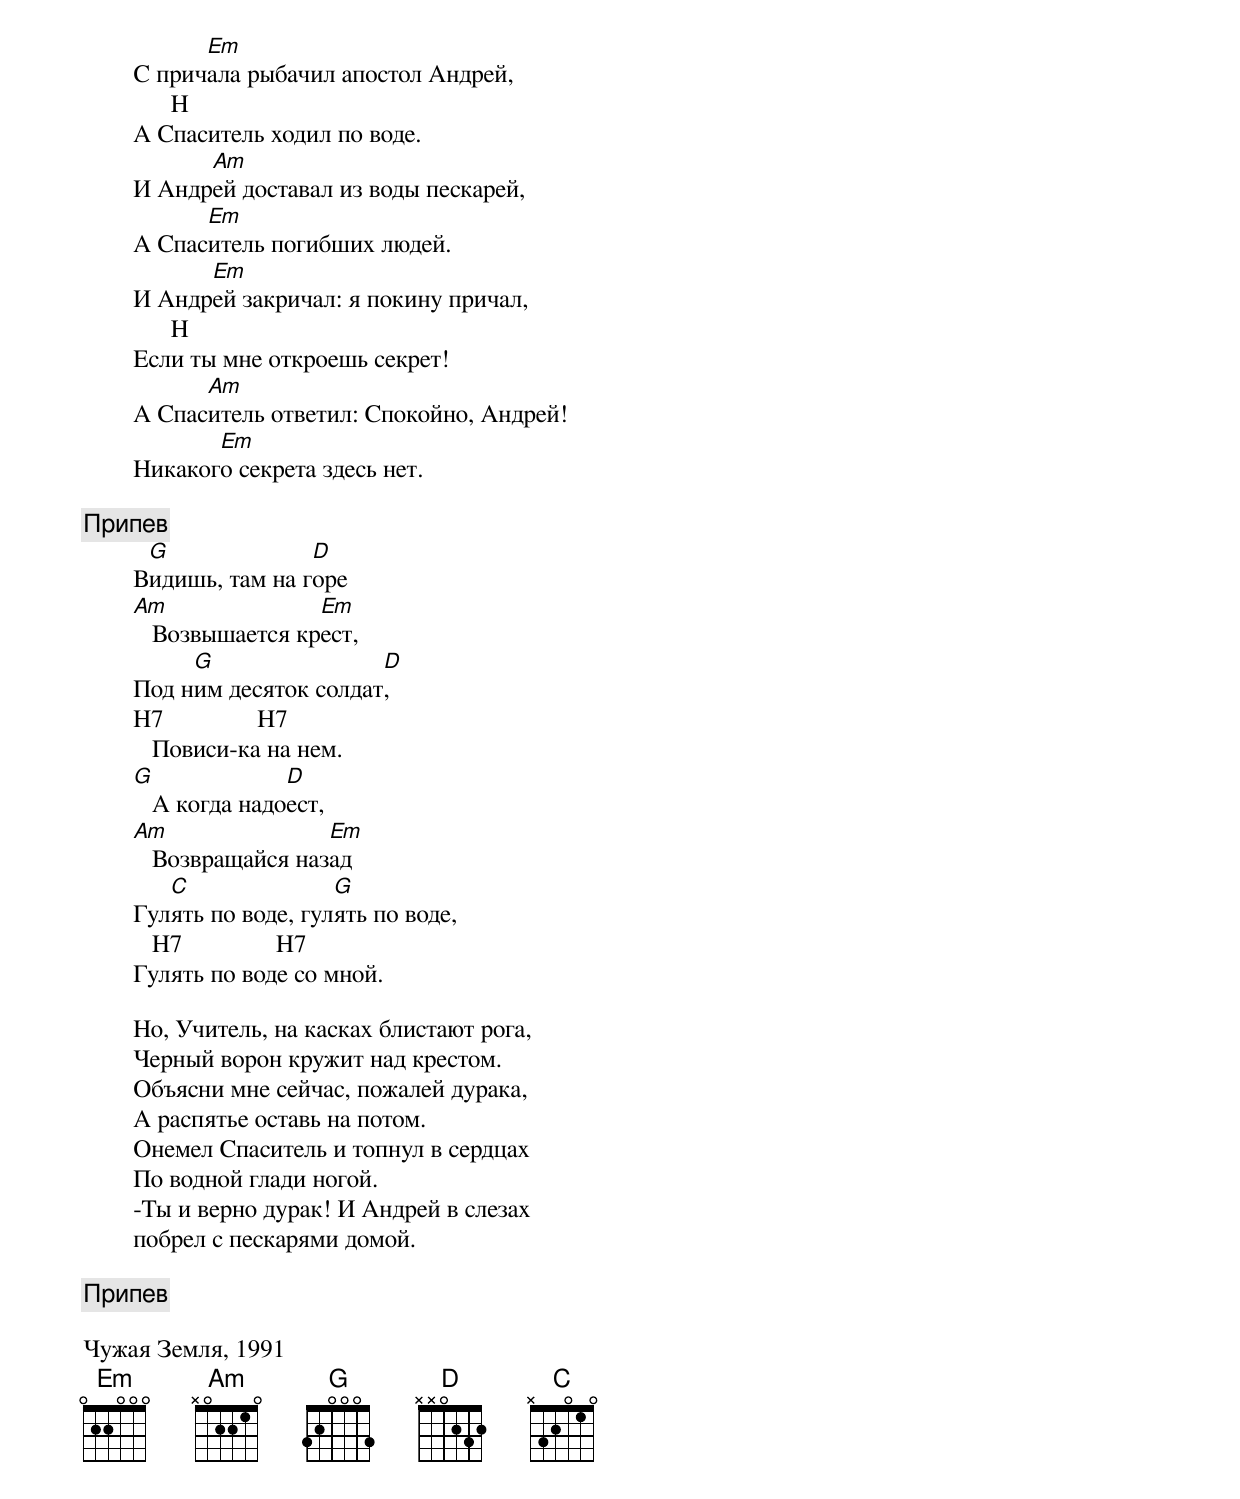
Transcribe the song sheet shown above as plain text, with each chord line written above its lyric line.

	      Em
	С причала рыбачил апостол Андрей,
	      H
	А Спаситель ходил по воде.
	      Am
	И Андрей доставал из воды пескарей,
	      Em
	А Спаситель погибших людей.
	      Em
	И Андрей закричал: я покину причал,
	      H
	Если ты мне откроешь секрет!
	      Am
	А Спаситель ответил: Спокойно, Андрей!
	       Em
	Никакого секрета здесь нет.

	[Припев]
	 G              D
	Видишь, там на горе
	Am               Em
	   Возвышается крест,
	     G                D
	Под ним десяток солдат,
	H7               H7
	   Повиси-ка на нем.
	G              D
	   А когда надоест,
	Am                Em
	   Возвращайся назад
	   C               G
	Гулять по воде, гулять по воде,
	   H7               H7
	Гулять по воде со мной.

	Но, Учитель, на касках блистают рога,
	Черный ворон кружит над крестом.
	Объясни мне сейчас, пожалей дурака,
	А распятье оставь на потом.
	Онемел Спаситель и топнул в сердцах
	По водной глади ногой.
	-Ты и верно дурак! И Андрей в слезах
	побрел с пескарями домой.

	[Припев]

Чужая Земля, 1991
